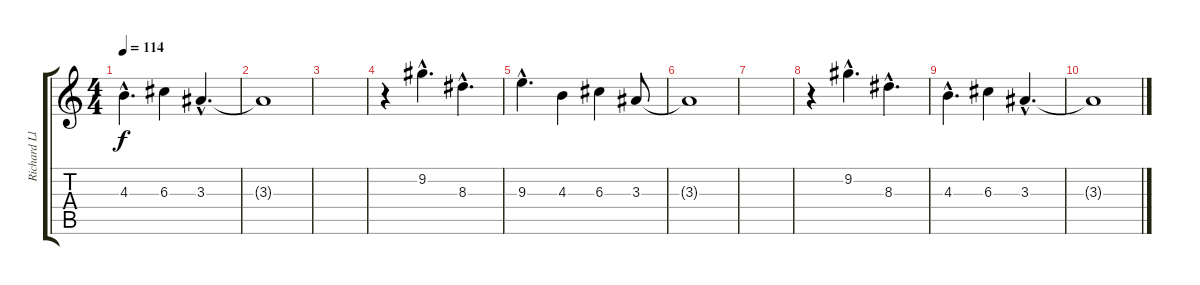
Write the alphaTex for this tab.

\track ("Richard Lloyd" "Richard Ll") {instrument overdrivenguitar}
\staff {score tabs}
\tuning (E4 B3 G3 D3 A2 E2) {hide}
\ts (4 4)
\tempo 114
\clef g2
\ks c
4.3{hac}.4{d dy f} 6.3.4 3.3{hac}.4{d} |
3.3{t}.1 |
|
r.4 9.2{hac}.4{d} 8.3{hac}.4{d} |
9.3{hac}.4{d} 4.3.4 6.3.4 3.3.8 |
3.3{t}.1 |
|
r.4 9.2{hac}.4{d} 8.3{hac}.4{d} |
4.3{hac}.4{d} 6.3.4 3.3{hac}.4{d} |
3.3{t}.1
